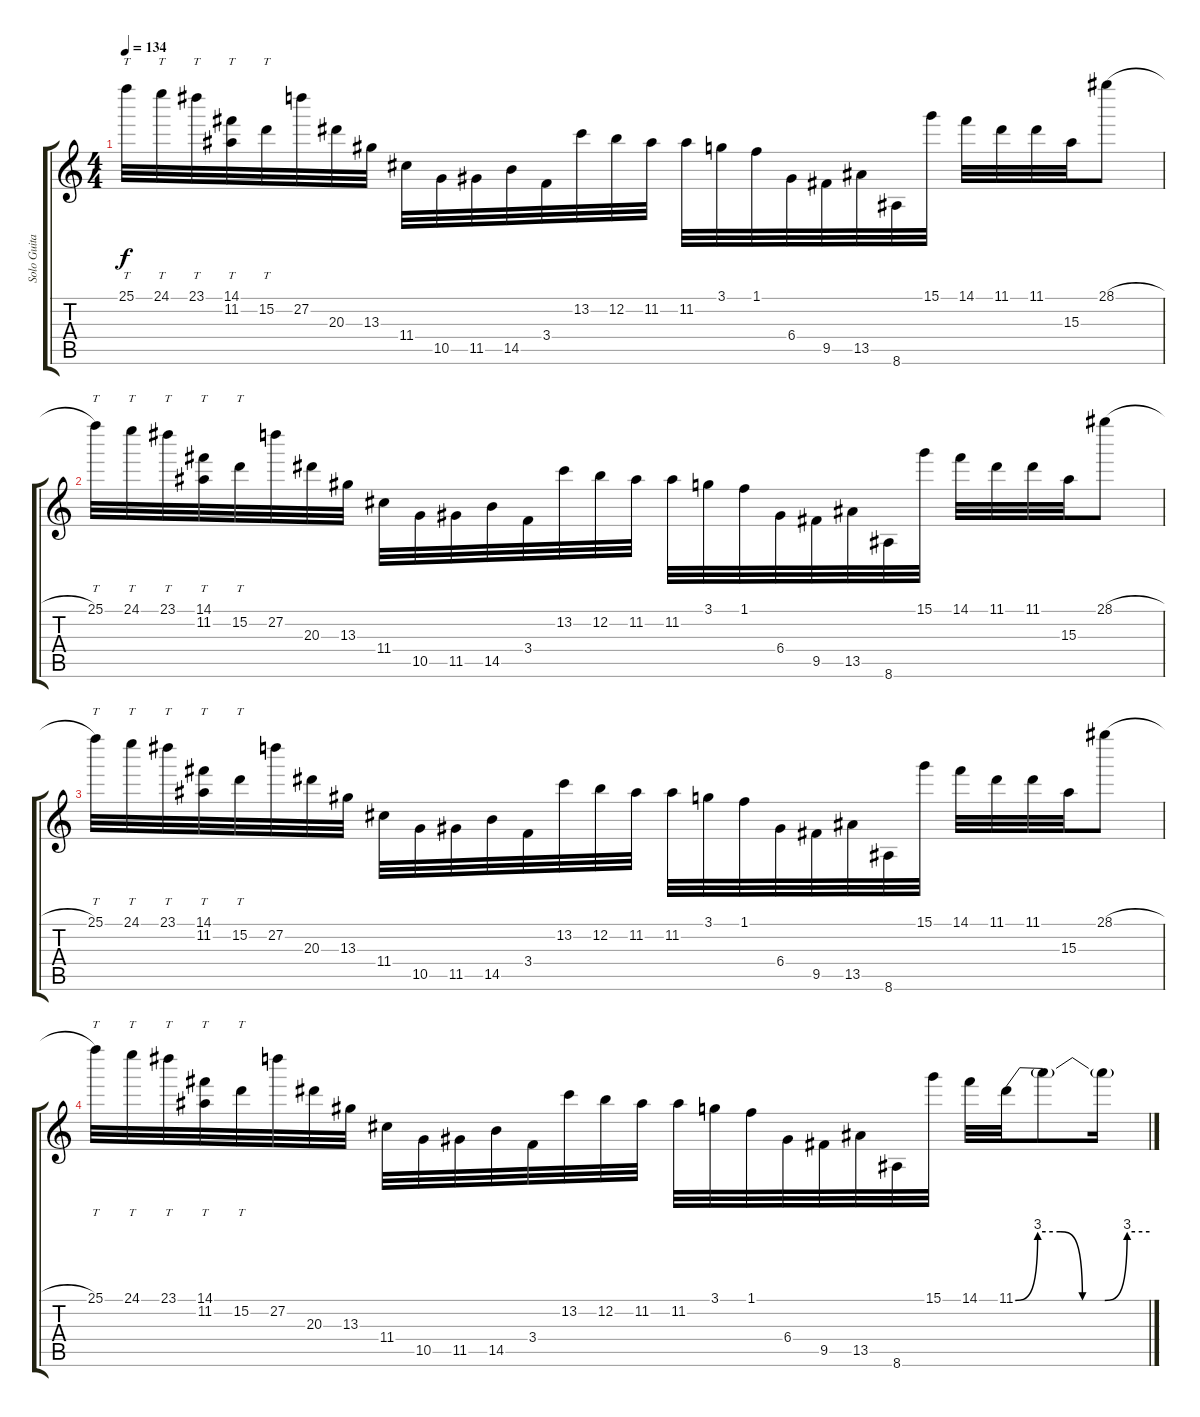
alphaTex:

\track ("Solo Guitar" "Solo Guita") {instrument distortionguitar}
\staff {score tabs}
\tuning (E4 B3 G3 D3 A2 D2) {hide}
\ts (4 4)
\tempo 134
\clef g2
\ks c
25.1.32{tt dy f} 24.1.32{tt} 23.1.32{tt} (14.1 11.2).32{tt} 15.2.32{tt} 27.2.32 20.3.32 13.3.32 11.4.32 10.5.32 11.5.32 14.5.32 3.4.32 13.2.32 12.2.32 11.2.32 11.2.32 3.1.32 1.1.32 6.4.32 9.5.32 13.5.32 8.6.32 15.1.32 14.1.32 11.1.32 11.1.32 15.3.32 28.1{h}.8 |
25.1.32{tt} 24.1.32{tt} 23.1.32{tt} (14.1 11.2).32{tt} 15.2.32{tt} 27.2.32 20.3.32 13.3.32 11.4.32 10.5.32 11.5.32 14.5.32 3.4.32 13.2.32 12.2.32 11.2.32 11.2.32 3.1.32 1.1.32 6.4.32 9.5.32 13.5.32 8.6.32 15.1.32 14.1.32 11.1.32 11.1.32 15.3.32 28.1{h}.8 |
25.1.32{tt} 24.1.32{tt} 23.1.32{tt} (14.1 11.2).32{tt} 15.2.32{tt} 27.2.32 20.3.32 13.3.32 11.4.32 10.5.32 11.5.32 14.5.32 3.4.32 13.2.32 12.2.32 11.2.32 11.2.32 3.1.32 1.1.32 6.4.32 9.5.32 13.5.32 8.6.32 15.1.32 14.1.32 11.1.32 11.1.32 15.3.32 28.1{h}.8 |
25.1.32{tt} 24.1.32{tt} 23.1.32{tt} (14.1 11.2).32{tt} 15.2.32{tt} 27.2.32 20.3.32 13.3.32 11.4.32 10.5.32 11.5.32 14.5.32 3.4.32 13.2.32 12.2.32 11.2.32 11.2.32 3.1.32 1.1.32 6.4.32 9.5.32 13.5.32 8.6.32 15.1.32 14.1.32 11.1{be (custom 0 0 10 12 20 12 30 0 40 0 50 12 60 12)}.32 11.1{t}.8 11.1{t}.16
